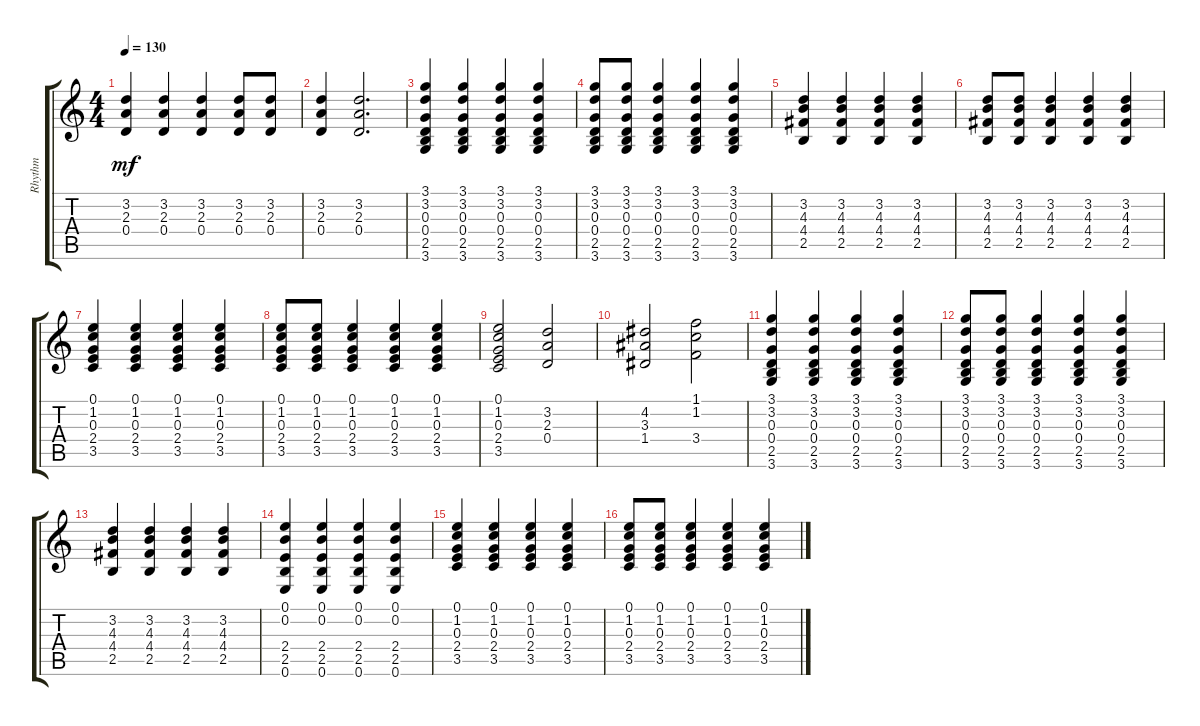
\track ("Rhythm" "Rhythm") {instrument electricguitarjazz}
\staff {score tabs}
\tuning (E4 B3 G3 D3 A2 E2) {hide}
\ts (4 4)
\tempo 130
\clef g2
\ks c
(3.2 2.3 0.4).4{dy mf} (3.2 2.3 0.4).4 (3.2 2.3 0.4).4 (3.2 2.3 0.4).8 (3.2 2.3 0.4).8 |
(3.2 2.3 0.4).4 (3.2 2.3 0.4).2{d} |
(3.1 3.2 0.3 0.4 2.5 3.6).4{instrument acousticguitarsteel} (3.1 3.2 0.3 0.4 2.5 3.6).4 (3.1 3.2 0.3 0.4 2.5 3.6).4 (3.1 3.2 0.3 0.4 2.5 3.6).4 |
(3.1 3.2 0.3 0.4 2.5 3.6).8 (3.1 3.2 0.3 0.4 2.5 3.6).8 (3.1 3.2 0.3 0.4 2.5 3.6).4 (3.1 3.2 0.3 0.4 2.5 3.6).4 (3.1 3.2 0.3 0.4 2.5 3.6).4 |
(3.2 4.3 4.4 2.5).4 (3.2 4.3 4.4 2.5).4 (3.2 4.3 4.4 2.5).4 (3.2 4.3 4.4 2.5).4 |
(3.2 4.3 4.4 2.5).8 (3.2 4.3 4.4 2.5).8 (3.2 4.3 4.4 2.5).4 (3.2 4.3 4.4 2.5).4 (3.2 4.3 4.4 2.5).4 |
(0.1 1.2 0.3 2.4 3.5).4 (0.1 1.2 0.3 2.4 3.5).4 (0.1 1.2 0.3 2.4 3.5).4 (0.1 1.2 0.3 2.4 3.5).4 |
(0.1 1.2 0.3 2.4 3.5).8 (0.1 1.2 0.3 2.4 3.5).8 (0.1 1.2 0.3 2.4 3.5).4 (0.1 1.2 0.3 2.4 3.5).4 (0.1 1.2 0.3 2.4 3.5).4 |
(0.1 1.2 0.3 2.4 3.5).2 (3.2 2.3 0.4).2 |
(4.2 3.3 1.4).2 (1.1 1.2 3.4).2 |
(3.1 3.2 0.3 0.4 2.5 3.6).4 (3.1 3.2 0.3 0.4 2.5 3.6).4 (3.1 3.2 0.3 0.4 2.5 3.6).4 (3.1 3.2 0.3 0.4 2.5 3.6).4 |
(3.1 3.2 0.3 0.4 2.5 3.6).8 (3.1 3.2 0.3 0.4 2.5 3.6).8 (3.1 3.2 0.3 0.4 2.5 3.6).4 (3.1 3.2 0.3 0.4 2.5 3.6).4 (3.1 3.2 0.3 0.4 2.5 3.6).4 |
(3.2 4.3 4.4 2.5).4 (3.2 4.3 4.4 2.5).4 (3.2 4.3 4.4 2.5).4 (3.2 4.3 4.4 2.5).4 |
(0.1 0.2 2.4 2.5 0.6).4 (0.1 0.2 2.4 2.5 0.6).4 (0.1 0.2 2.4 2.5 0.6).4 (0.1 0.2 2.4 2.5 0.6).4 |
(0.1 1.2 0.3 2.4 3.5).4 (0.1 1.2 0.3 2.4 3.5).4 (0.1 1.2 0.3 2.4 3.5).4 (0.1 1.2 0.3 2.4 3.5).4 |
(0.1 1.2 0.3 2.4 3.5).8 (0.1 1.2 0.3 2.4 3.5).8 (0.1 1.2 0.3 2.4 3.5).4 (0.1 1.2 0.3 2.4 3.5).4 (0.1 1.2 0.3 2.4 3.5).4
